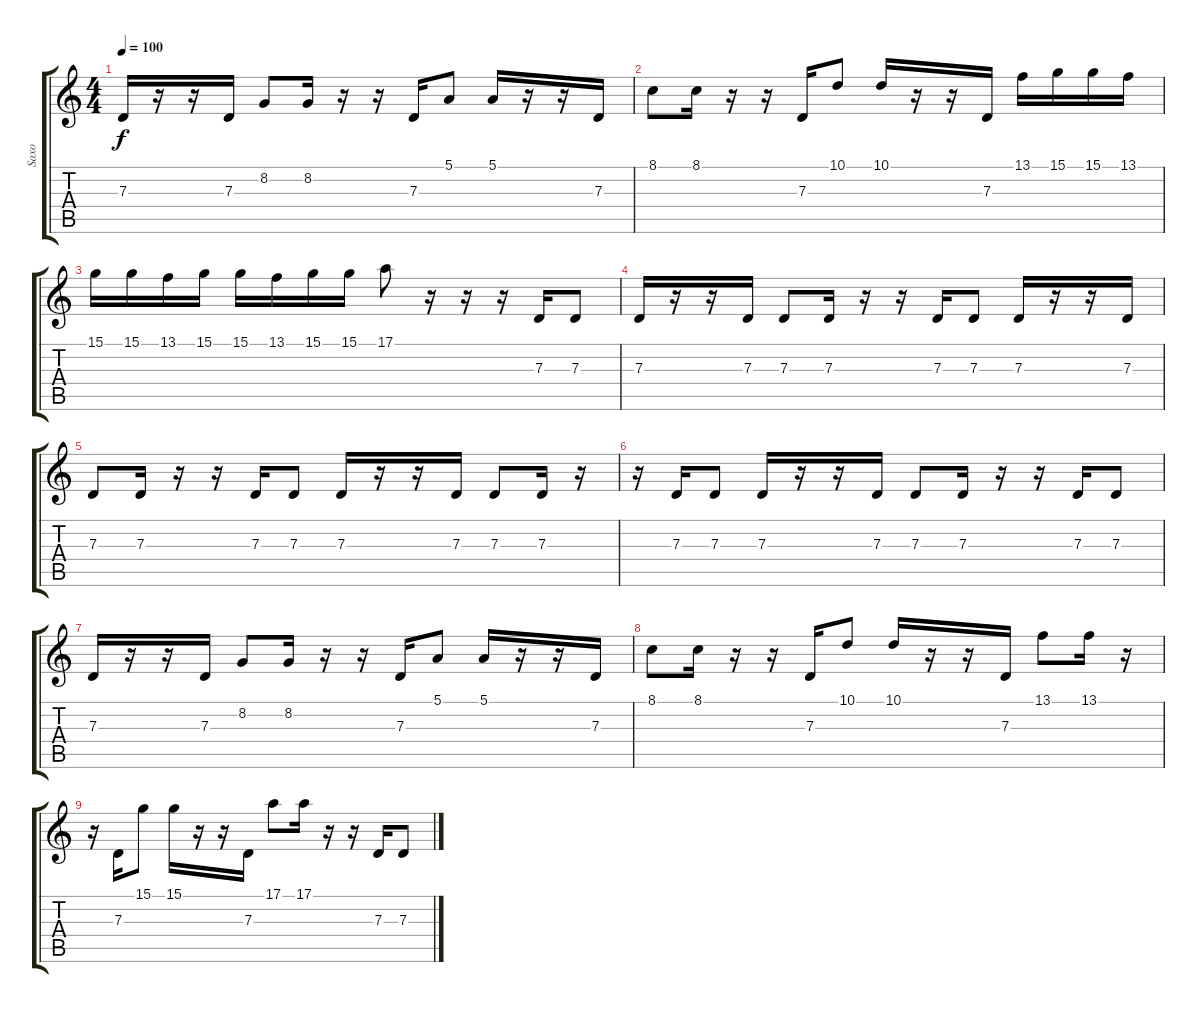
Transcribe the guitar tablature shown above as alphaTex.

\track ("Saxo" "Saxo") {instrument tenorsax}
\staff {score tabs}
\tuning (E4 B3 G3 D3 A2 E2) {hide}
\ts (4 4)
\tempo 100
\clef g2
\ks c
7.3.16{dy f} r.16 r.16 7.3.16 8.2.8 8.2.16 r.16 r.16 7.3.16 5.1.8 5.1.16 r.16 r.16 7.3.16 |
8.1.8 8.1.16 r.16 r.16 7.3.16 10.1.8 10.1.16 r.16 r.16 7.3.16 13.1.16 15.1.16 15.1.16 13.1.16 |
15.1.16 15.1.16 13.1.16 15.1.16 15.1.16 13.1.16 15.1.16 15.1.16 17.1.8 r.16 r.16 r.16 7.3.16 7.3.8 |
7.3.16 r.16 r.16 7.3.16 7.3.8 7.3.16 r.16 r.16 7.3.16 7.3.8 7.3.16 r.16 r.16 7.3.16 |
7.3.8 7.3.16 r.16 r.16 7.3.16 7.3.8 7.3.16 r.16 r.16 7.3.16 7.3.8 7.3.16 r.16 |
r.16 7.3.16 7.3.8 7.3.16 r.16 r.16 7.3.16 7.3.8 7.3.16 r.16 r.16 7.3.16 7.3.8 |
7.3.16 r.16 r.16 7.3.16 8.2.8 8.2.16 r.16 r.16 7.3.16 5.1.8 5.1.16 r.16 r.16 7.3.16 |
8.1.8 8.1.16 r.16 r.16 7.3.16 10.1.8 10.1.16 r.16 r.16 7.3.16 13.1.8 13.1.16 r.16 |
r.16 7.3.16 15.1.8 15.1.16 r.16 r.16 7.3.16 17.1.8 17.1.16 r.16 r.16 7.3.16 7.3.8
